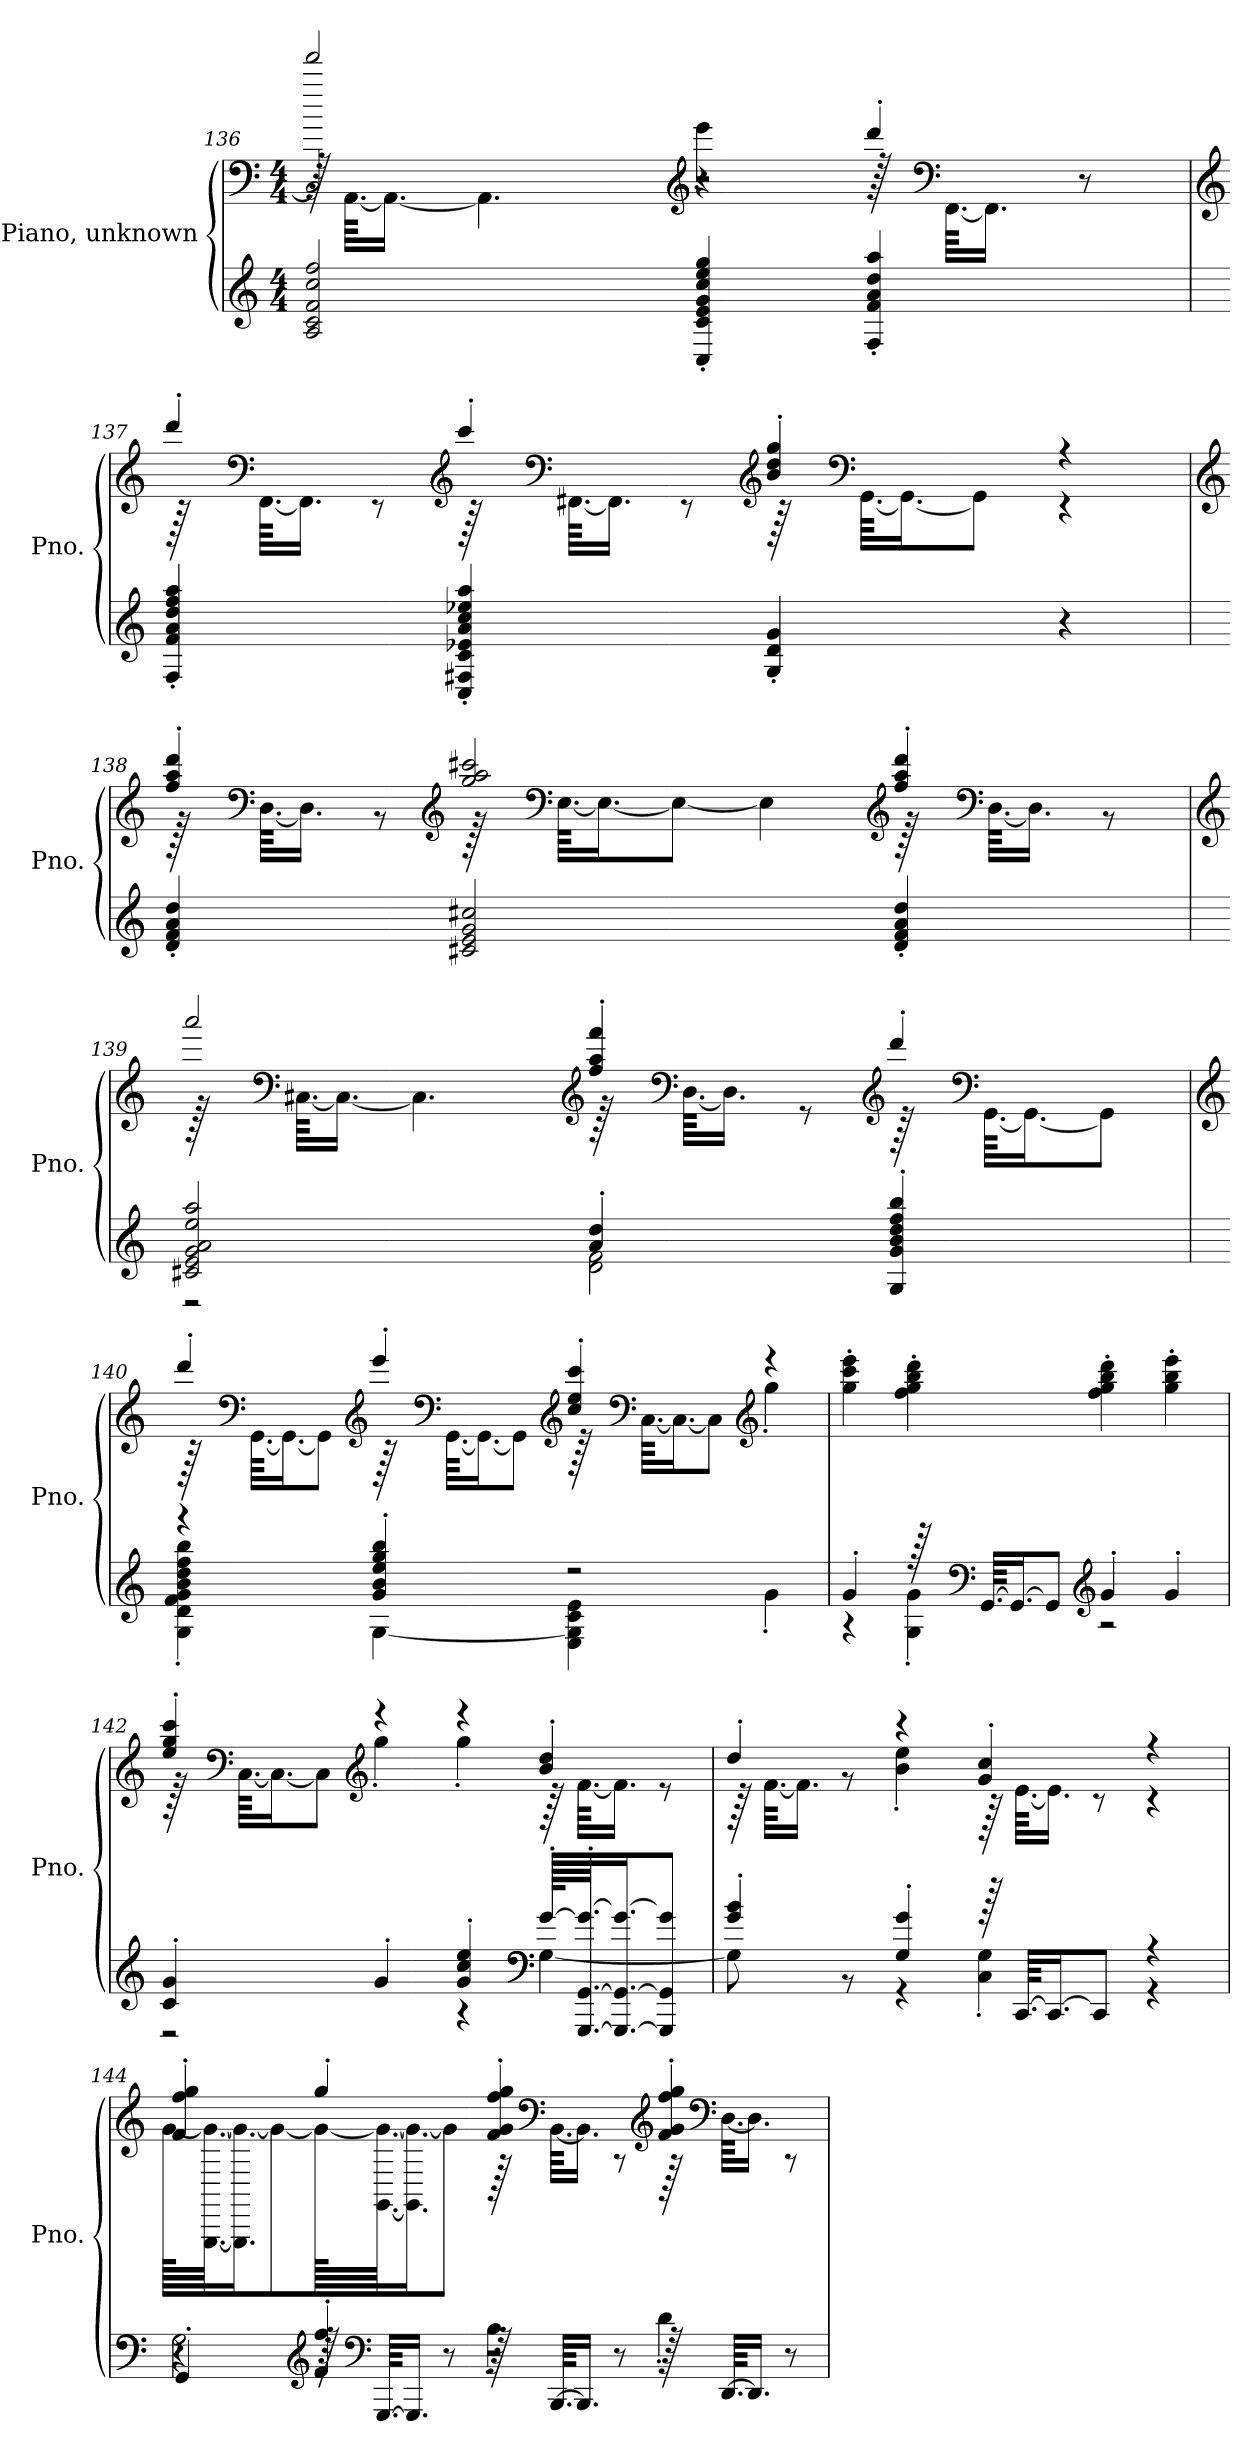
**kern	**kern
*part1	*part1
*staff2	*staff1
*I"Piano, unknown	*
*I'Pno.	*
!!LO:LB:g=z
*clefG2	*clefF4
*k[]	*k[]
*M4/4	*M4/4
=136	=136
*	*^
*	*	*^
2A/ 2c/ 2f/ 2cc/ 2ff/	2fff/	128r	2C/]
.	.	[64.AA\KKLL	.
.	.	16.AA\JJ_	.
.	.	4.AA\]	.
*	*clefG2	*	*
4C/' 4c/' 4e/' 4g/' 4cc/' 4ee/' 4gg/'	4r	4eee'\	2r
4F/' 4f/' 4a/' 4dd/' 4aa/'	4ddd'/	128r	.
*	*clefF4	*	*
.	.	[64.FF\KKLL	.
.	.	16.FF\JJ]	.
.	.	8r	.
*	*v	*v	*v
!!LO:LB:g=z
=137	=137
*	*clefG2
*	*^
4F/' 4f/' 4a/' 4dd/' 4ff/' 4aa/'	4ddd'/	128r
*	*clefF4	*
.	.	[64.FF\KKLL
.	.	16.FF\JJ]
.	.	8r
*	*clefG2	*
4C/' 4F#X/' 4c/' 4e-X/' 4a/' 4cc/' 4ee-X/' 4aa/'	4ccc'/	128r
*	*clefF4	*
.	.	[64.FF#X\KKLL
.	.	16.FF#\JJ]
.	.	8r
*	*clefG2	*
4G/' 4d/' 4g/'	4b/' 4dd/' 4gg/'	128r
*	*clefF4	*
.	.	[64.GG\KKLL
.	.	16.GG\J_
.	.	8GG\J]
4r	4r	4r
!!LO:PB:g=z	!!
=138	=138	=138
*	*clefG2	*
4d/' 4f/' 4a/' 4dd/'	4ff/' 4aa/' 4ddd/'	128r
*	*clefF4	*
.	.	[64.D\KKLL
.	.	16.D\JJ]
.	.	8r
*	*clefG2	*
2c#X/ 2e/ 2g/ 2cc#X/	2gg/ 2aa/ 2ccc#X/	128r
*	*clefF4	*
.	.	[64.E\KKLL
.	.	16.E\J_
.	.	8E\J_
.	.	4E\]
*	*clefG2	*
4d/' 4f/' 4a/' 4dd/'	4ff/' 4aa/' 4ddd/'	128r
*	*clefF4	*
.	.	[64.D\KKLL
.	.	16.D\JJ]
.	.	8r
!!LO:LB:g=z	!!
=139	=139	=139
*	*clefG2	*
*^	*	*
2c#X/ 2e/ 2g/ 2a/ 2ee/ 2aa/	2r	2aaa/	128r
*	*	*clefF4	*
.	.	.	[64.C#X\KKLL
.	.	.	16.C#\JJ_
.	.	.	4.C#\]
*	*	*clefG2	*
4a/' 4dd/'	2d\ 2f\	4ff/' 4aa/' 4fff/'	128r
*	*	*clefF4	*
.	.	.	[64.D\KKLL
.	.	.	16.D\JJ]
.	.	.	8r
*	*	*clefG2	*
4G/' 4g/' 4b/' 4dd/' 4ff/' 4bb/'	.	4ddd'/	128r
*	*	*clefF4	*
.	.	.	[64.GG\KKLL
.	.	.	16.GG\J_
.	.	.	8GG\J]
!!LO:LB:g=z	!!
=140	=140	=140	=140
*	*	*clefG2	*
4r	4G\' 4d\' 4f\' 4g\' 4b\' 4dd\' 4ff\' 4bb\'	4ddd'/	128r
*	*	*clefF4	*
.	.	.	[64.GG\KKLL
.	.	.	16.GG\J_
.	.	.	8GG\J]
*	*	*clefG2	*
4g/' 4b/' 4ee/' 4gg/' 4bb/'	[4G\	4eee'/	128r
*	*	*clefF4	*
.	.	.	[64.GG\KKLL
.	.	.	16.GG\J_
.	.	.	8GG\J]
*	*	*clefG2	*
2r	4E\ 4G\] 4c\ 4e\	4cc/' 4ee/' 4ccc/'	128r
*	*	*clefF4	*
.	.	.	[64.C\KKLL
.	.	.	16.C\J_
.	.	.	8C\J]
*	*	*clefG2	*
.	4g'\	4r	4gg'\
*	*	*v	*v
=141	=141	=141
4g'/	4r	4gg\' 4ccc\' 4eee\'
128r	4G\' 4g\'	4ff\' 4gg\' 4bb\' 4ddd\'
*clefF4	*	*
[64.GG/KKLL	.	.
16.GG/J_	.	.
8GG/J]	.	.
*clefG2	*	*
4g'/	2r	4ff\' 4gg\' 4bb\' 4ddd\'
4g'/	.	4gg\' 4bb\' 4eee\'
!!LO:LB:g=z
=142	=142	=142
*	*	*^
4c/' 4g/'	2r	4ee/' 4gg/' 4ccc/'	128r
*	*	*clefF4	*
.	.	.	[64.C\KKLL
.	.	.	16.C\J_
.	.	.	8C\J]
*	*	*clefG2	*
4g'/	.	4r	4gg'\
4g/' 4cc/' 4ee/'	4r	4r	4gg'\
*clefF4	*	*	*
[128g'/KLLLL	[4G\	4b/' 4dd/'	128r
[64.GGG/' [64.GG/' 64.g/_'JJ	.	.	[64.f\KKLL
16.GGG/_ 16.GG/_ 16.g/_J	.	.	16.f\JJ]
8GGG/] 8GG/] 8g/]J	.	.	8r
=143	=143	=143	=143
4g/' 4b/'	8G\]	4dd'/	128r
.	.	.	[64.f\KKLL
.	.	.	16.f\JJ]
.	8r	.	8r
4G/' 4g/'	4r	4r	4b\' 4ee\'
128r	4C\' 4G\'	4g/' 4cc/'	128r
[64.CC/KKLL	.	.	[64.e\KKLL
16.CC/J_	.	.	16.e\JJ]
8CC/J]	.	.	8r
4r	4r	4r	4r
!!LO:LB:g=z	!!
=144	=144	=144	=144
*	*^	*	*
4r	2G\	4GG'/	4f/' 4ff/' 4gg/'	[128g\KLLLL
.	.	.	.	[64.GGG\ 64.g\_JJ
.	.	.	.	16.GGG\] 16.g\_J
.	.	.	.	8g\_
*clefG2	*	*	*	*
4f/' 4ff/'	.	128r	4gg'/	128g\KLLL_
*clefF4	*	*	*	*
.	.	[64.GGG/KKLL	.	[64.GG\ 64.g\_JJ
.	.	16.GGG/JJ]	.	16.GG\] 16.g\_J
.	.	8r	.	8g\J]
2r	4B'\	128r	4f/' 4g/' 4ff/' 4gg/'	128r
*	*	*	*clefF4	*
.	.	[64.BBB/KKLL	.	[64.BB\KKLL
.	.	16.BBB/JJ]	.	16.BB\JJ]
.	.	8r	.	8r
*	*	*	*clefG2	*
.	4d'\	128r	4f/' 4g/' 4ff/' 4gg/'	128r
*	*	*	*clefF4	*
.	.	[64.DD/KKLL	.	[64.D\KKLL
.	.	16.DD/JJ]	.	16.D\JJ]
.	.	8r	.	8r
*v	*v	*v	*	*
*	*v	*v
=	=
*-	*-
